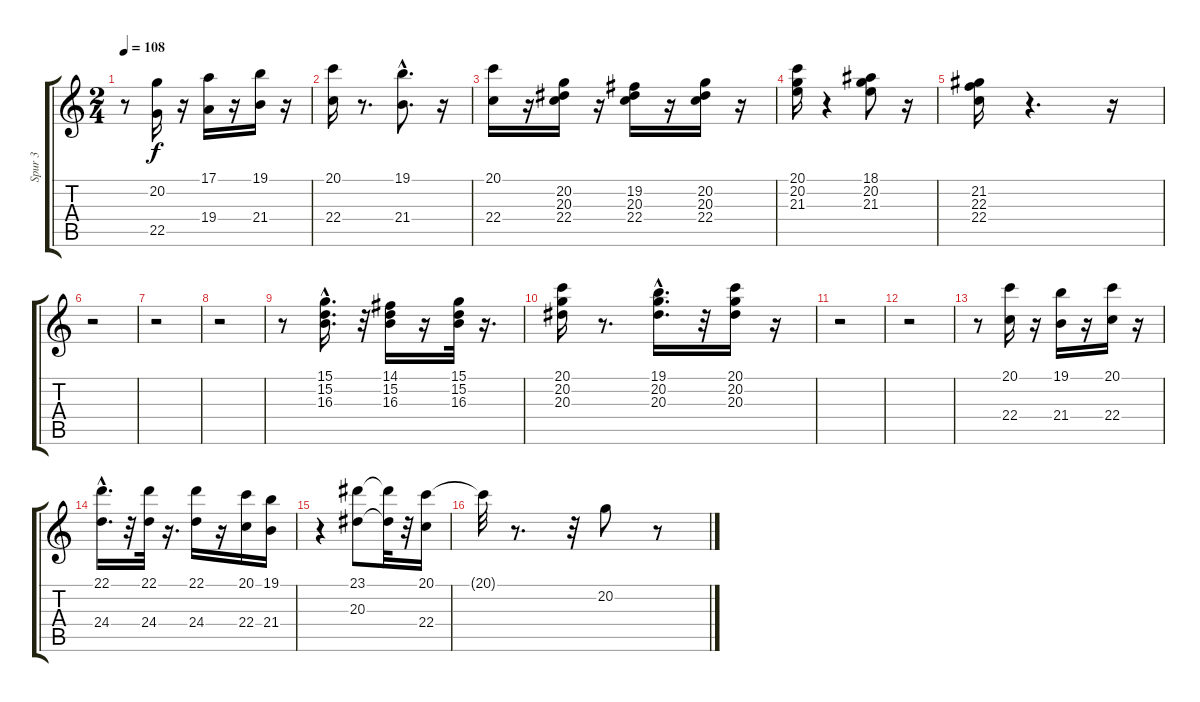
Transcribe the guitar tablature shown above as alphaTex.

\track ("Spur 3" "Spur 3") {instrument trumpet}
\staff {score tabs}
\tuning (E4 B3 G3 D3 A2 E2) {hide}
\ts (2 4)
\tempo 108
\clef g2
\ks c
r.8{dy f} (20.2 22.5).16 r.16 (17.1 19.4).16 r.16 (19.1 21.4).16 r.16 |
(20.1 22.4).16 r.8{d} (19.1{hac} 21.4{hac}).8{d} r.16 |
(20.1 22.4).16 r.16 (20.2 20.3 22.4).16 r.16 (19.2 20.3 22.4).16 r.16 (20.2 20.3 22.4).16 r.16 |
(20.1 20.2 21.3).16 r.4 (18.1 20.2 21.3).8 r.16 |
(21.2 22.3 22.4).16 r.4{d} r.16 |
r.2 |
r.2 |
r.2 |
r.8 (15.1{hac} 15.2{hac} 16.3{hac}).16{d} r.32 (14.1 15.2 16.3).16 r.16 (15.1 15.2 16.3).32 r.16{d} |
(20.1 20.2 20.3).16 r.8{d} (19.1{hac} 20.2{hac} 20.3{hac}).16{d} r.32 (20.1 20.2 20.3).16 r.16 |
r.2 |
r.2 |
r.8 (20.1 22.4).16 r.16 (19.1 21.4).16 r.16 (20.1 22.4).16 r.16 |
(22.1{hac} 24.4{hac}).16{d} r.32 (22.1 24.4).32 r.16{d} (22.1 24.4).16 r.16 (20.1 22.4).16 (19.1 21.4).16 |
r.4 (23.1 20.3).8 (23.1{t} 20.3{t}).32 r.32 (20.1 22.4).16 |
20.1{t}.32 r.8{d} r.32 20.2.8 r.8
